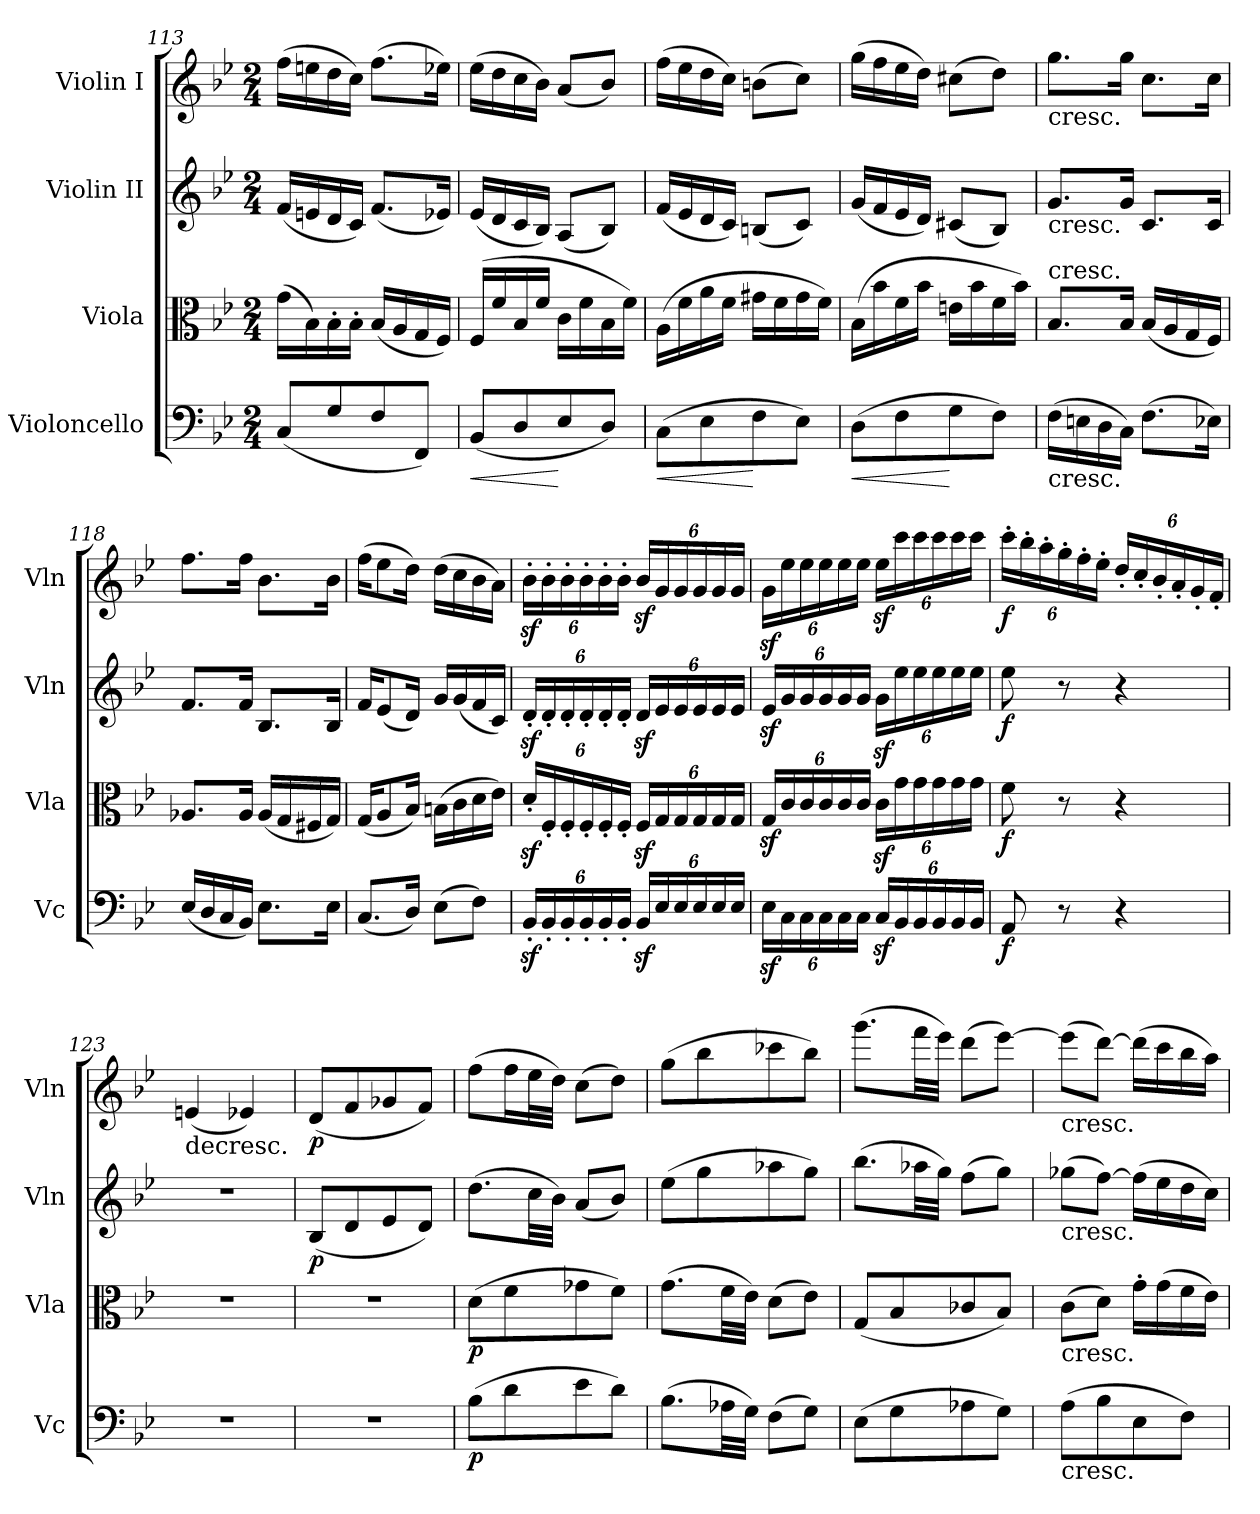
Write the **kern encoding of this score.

**kern	**dynam	**kern	**dynam	**kern	**dynam	**kern	**dynam
*part4	*part4	*part3	*part3	*part2	*part2	*part1	*part1
*staff4	*staff4	*staff3	*staff3	*staff2	*staff2	*staff1	*staff1
*I"Violoncello	*	*I"Viola	*	*I"Violin II	*	*I"Violin I	*
*I'Vc	*	*I'Vla	*	*I'Vln	*	*I'Vln	*
*clefF4	*	*clefC3	*	*clefG2	*	*clefG2	*
*k[b-e-]	*	*k[b-e-]	*	*k[b-e-]	*	*k[b-e-]	*
*M2/4	*	*M2/4	*	*M2/4	*	*M2/4	*
=113	=113	=113	=113	=113	=113	=113	=113
(8CL	.	(16gLL	.	(16fLL	.	(16ffLL	.
.	.	16B-)	.	16en	.	16een	.
8G	.	16B-'	.	16d	.	16dd	.
.	.	16B-'JJ	.	16cJJ)	.	16ccJJ)	.
8F	.	(16B-LL	.	(8.fL	.	(8.ffL	.
.	.	16A	.	.	.	.	.
8FFJ)	.	16G	.	.	.	.	.
.	.	16FJJ)	.	16e-XJk)	.	16ee-XJk)	.
=114	=114	=114	=114	=114	=114	=114	=114
!	!LO:HP:b	!	!	!	!	!	!
(8BB-L	<	(16FLL	.	(16e-LL	.	(16ee-LL	.
.	.	16f	.	16d	.	16dd	.
8D	.	16B-	.	16c	.	16cc	.
.	.	16fJJ	.	16B-JJ)	.	16b-JJ)	.
8E-	[	16cLL	.	(8AL	.	(8aL	.
.	.	16f	.	.	.	.	.
8DJ)	.	16B-	.	8B-J)	.	8b-J)	.
.	.	16fJJ)	.	.	.	.	.
=115	=115	=115	=115	=115	=115	=115	=115
!	!LO:HP:b	!	!	!	!	!	!
(8CL	<	(16ALL	.	(16fLL	.	(16ffLL	.
.	.	16f	.	16e-	.	16ee-	.
8E-	.	16a	.	16d	.	16dd	.
.	.	16fJJ	.	16cJJ)	.	16ccJJ)	.
8F	[	16g#XLL	.	(8BnL	.	(8bnL	.
.	.	16f	.	.	.	.	.
8E-J)	.	16g#	.	8cJ)	.	8ccJ)	.
.	.	16fJJ)	.	.	.	.	.
=116	=116	=116	=116	=116	=116	=116	=116
!	!LO:HP:b	!	!	!	!	!	!
(8DL	<	(16B-LL	.	(16gLL	.	(16ggLL	.
.	.	16b-	.	16f	.	16ff	.
8F	.	16f	.	16e-	.	16ee-	.
.	.	16b-JJ	.	16dJJ)	.	16ddJJ)	.
8G	[	16enLL	.	(8c#XL	.	(8cc#XL	.
.	.	16b-	.	.	.	.	.
8FJ)	.	16f	.	8B-J)	.	8ddJ)	.
.	.	16b-JJ)	.	.	.	.	.
=117	=117	=117	=117	=117	=117	=117	=117
!	!	!	!	!	!	!LO:TX:b:t=cresc.	!
!	!	!	!	!LO:TX:b:t=cresc.	!	!	!
!	!	!LO:TX:a:t=cresc.	!	!	!	!	!
!LO:TX:b:t=cresc.	!	!	!	!	!	!	!
(16FLL	.	8.B-L	.	8.gL	.	8.ggL	.
16En	.	.	.	.	.	.	.
16D	.	.	.	.	.	.	.
16CJJ)	.	16B-Jk	.	16gJk	.	16ggJk	.
(8.FL	.	(16B-LL	.	8.cL	.	8.ccL	.
.	.	16A	.	.	.	.	.
.	.	16G	.	.	.	.	.
16E-XJk)	.	16FJJ)	.	16cJk	.	16ccJk	.
=118	=118	=118	=118	=118	=118	=118	=118
(16E-LL	.	8.A-XL	.	8.fL	.	8.ffL	.
16D	.	.	.	.	.	.	.
16C	.	.	.	.	.	.	.
16BB-JJ)	.	16A-Jk	.	16fJk	.	16ffJk	.
8.E-L	.	(16A-LL	.	8.B-L	.	8.b-L	.
.	.	16G	.	.	.	.	.
.	.	16F#X	.	.	.	.	.
16E-Jk	.	16GJJ)	.	16B-Jk	.	16b-Jk	.
=119	=119	=119	=119	=119	=119	=119	=119
(8.CL	.	(16GKL	.	16fKL	.	(16ffKL	.
.	.	8A	.	(8e-	.	8ee-	.
16DJk)	.	16B-Jk)	.	16dJk)	.	16ddJk)	.
(8E-L	.	(16BnLL	.	16gLL	.	(16ddLL	.
.	.	16c	.	(16g	.	16cc	.
8FJ)	.	16d	.	16f	.	16b-	.
.	.	16e-JJ)	.	16cJJ)	.	16aJJ)	.
=120	=120	=120	=120	=120	=120	=120	=120
24BB-z'LL	.	24dz'LL	.	24dz'LL	.	24b-z'LL	.
24BB-'	.	24F'	.	24d'	.	24b-'	.
24BB-'	.	24F'	.	24d'	.	24b-'	.
24BB-'	.	24F'	.	24d'	.	24b-'	.
24BB-'	.	24F'	.	24d'	.	24b-'	.
24BB-'JJ	.	24F'JJ	.	24d'JJ	.	24b-'JJ	.
24BB-zLL	.	24FzLL	.	24dzLL	.	24b-zLL	.
24E-	.	24G	.	24e-	.	24g	.
24E-	.	24G	.	24e-	.	24g	.
24E-	.	24G	.	24e-	.	24g	.
24E-	.	24G	.	24e-	.	24g	.
24E-JJ	.	24GJJ	.	24e-JJ	.	24gJJ	.
=121	=121	=121	=121	=121	=121	=121	=121
24E-zLL	.	24GzLL	.	24e-zLL	.	24gzLL	.
24C	.	24c	.	24g	.	24ee-	.
24C	.	24c	.	24g	.	24ee-	.
24C	.	24c	.	24g	.	24ee-	.
24C	.	24c	.	24g	.	24ee-	.
24CJJ	.	24cJJ	.	24gJJ	.	24ee-JJ	.
24CzLL	.	24czLL	.	24gzLL	.	24ee-zLL	.
24BB-	.	24g	.	24ee-	.	24ccc	.
24BB-	.	24g	.	24ee-	.	24ccc	.
24BB-	.	24g	.	24ee-	.	24ccc	.
24BB-	.	24g	.	24ee-	.	24ccc	.
24BB-JJ	.	24gJJ	.	24ee-JJ	.	24cccJJ	.
=122	=122	=122	=122	=122	=122	=122	=122
8AA	f	8f	f	8ee-	f	24ccc'LL	f
.	.	.	.	.	.	24bb-'	.
.	.	.	.	.	.	24aa'	.
8r	.	8r	.	8r	.	24gg'	.
.	.	.	.	.	.	24ff'	.
.	.	.	.	.	.	24ee-'JJ	.
4r	.	4r	.	4r	.	24dd'LL	.
.	.	.	.	.	.	24cc'	.
.	.	.	.	.	.	24b-'	.
.	.	.	.	.	.	24a'	.
.	.	.	.	.	.	24g'	.
.	.	.	.	.	.	24f'JJ	.
=123	=123	=123	=123	=123	=123	=123	=123
!	!	!	!	!	!	!LO:TX:b:t=decresc.	!
2r	.	2r	.	2r	.	(4en	.
.	.	.	.	.	.	4e-X)	.
=124	=124	=124	=124	=124	=124	=124	=124
2r	.	2r	.	(8B-L	p	(8dL	p
.	.	.	.	8d	.	8f	.
.	.	.	.	8e-	.	8g-X	.
.	.	.	.	8dJ)	.	8fJ)	.
=125	=125	=125	=125	=125	=125	=125	=125
(8B-L	p	(8dL	p	(8.ddL	.	(8ffL	.
8d	.	8f	.	.	.	16ffL	.
.	.	.	.	32ccLL	.	32ee-L	.
.	.	.	.	32b-JJJ)	.	32ddJJJ)	.
8e-	.	8g-X	.	(8aL	.	(8ccL	.
8dJ)	.	8fJ)	.	8b-J)	.	8ddJ)	.
=126	=126	=126	=126	=126	=126	=126	=126
(8.B-L	.	(8.gL	.	(8ee-L	.	(8ggL	.
.	.	.	.	8gg	.	8bb-	.
32A-XLL	.	32fLL	.	.	.	.	.
32GJJJ)	.	32e-JJJ)	.	.	.	.	.
(8FL	.	(8dL	.	8aa-X	.	8ccc-X	.
8GJ)	.	8e-J)	.	8ggJ)	.	8bb-J)	.
=127	=127	=127	=127	=127	=127	=127	=127
(8E-L	.	(8GL	.	(8.bb-L	.	(8.gggL	.
8G	.	8B-	.	.	.	.	.
.	.	.	.	32aa-XLL	.	32fffLL	.
.	.	.	.	32ggJJJ)	.	32eee-JJJ)	.
8A-X	.	8c-X	.	(8ffL	.	(8dddL	.
8GJ)	.	8B-J)	.	8ggJ)	.	[8eee-J)	.
=128	=128	=128	=128	=128	=128	=128	=128
!	!	!	!	!	!	!LO:TX:b:t=cresc.	!
!	!	!	!	!LO:TX:b:t=cresc.	!	!	!
!	!	!LO:TX:b:t=cresc.	!	!	!	!	!
!LO:TX:b:t=cresc.	!	!	!	!	!	!	!
(8AL	.	(8cL	.	(8gg-XL	.	(8eee-L]	.
8B-	.	8dJ)	.	[8ffJ)	.	[8dddJ)	.
8E-	.	16g'LL	.	(16ffLL]	.	(16dddLL]	.
.	.	(16g	.	16ee-	.	16ccc	.
8FJ)	.	16f	.	16dd	.	16bb-	.
.	.	16e-JJ)	.	16ccJJ)	.	16aaJJ)	.
=	=	=	=	=	=	=	=
*-	*-	*-	*-	*-	*-	*-	*-
